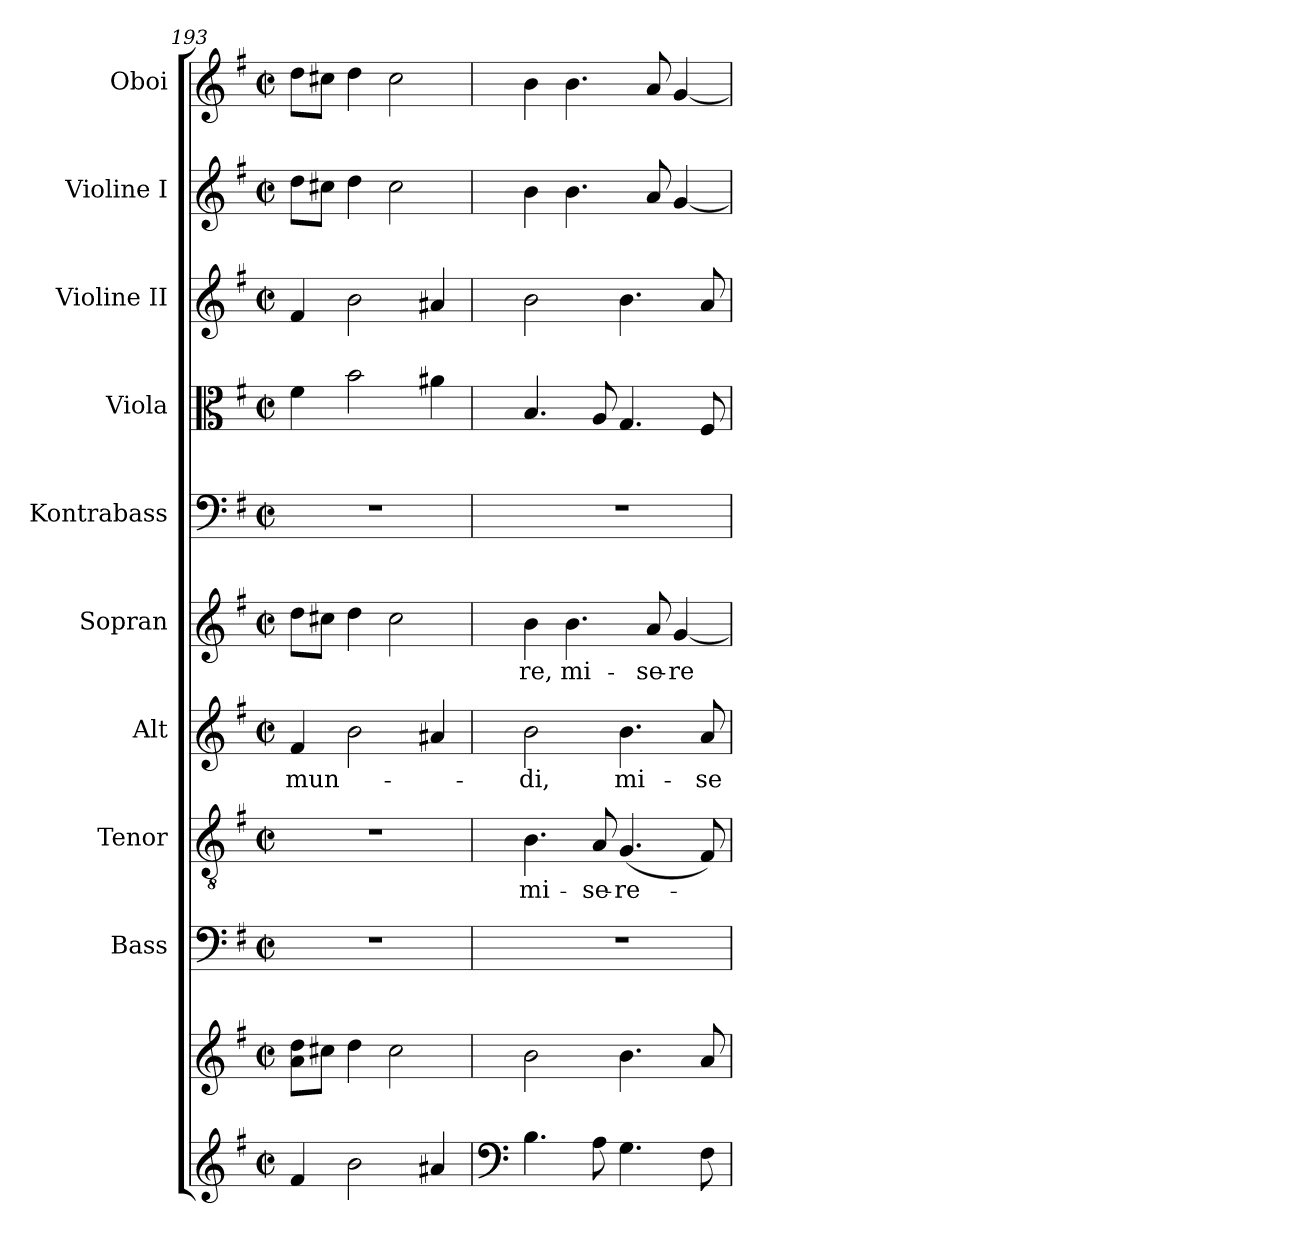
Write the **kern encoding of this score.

**kern	**kern	**kern	**kern	**text	**kern	**text	**kern	**text	**kern	**kern	**kern	**kern	**kern
*part10	*part10	*part9	*part8	*part8	*part7	*part7	*part6	*part6	*part5	*part4	*part3	*part2	*part1
*staff11	*staff10	*staff9	*staff8	*staff8	*staff7	*staff7	*staff6	*staff6	*staff5	*staff4	*staff3	*staff2	*staff1
*	*	*I"Bass	*I"Tenor	*	*I"Alt	*	*I"Sopran	*	*I"Kontrabass	*I"Viola	*I"Violine II	*I"Violine I	*I"Oboi
*	*	*I'B.	*I'T.	*	*I'A.	*	*I'S.	*	*I'Kb.	*I'Vla.	*I'Vl. II	*I'Vl. I	*I'Ob.
!!LO:PB:g=z
*clefG2	*clefG2	*clefF4	*clefGv2	*	*clefG2	*	*clefG2	*	*clefF4	*clefC3	*clefG2	*clefG2	*clefG2
*	*	*	*	*	*	*	*	*	*ITrd7c12	*	*	*	*
*k[f#]	*k[f#]	*k[f#]	*k[f#]	*	*k[f#]	*	*k[f#]	*	*k[f#]	*k[f#]	*k[f#]	*k[f#]	*k[f#]
*G:	*G:	*G:	*G:	*	*G:	*	*G:	*	*G:	*G:	*G:	*G:	*G:
*M2/2	*M2/2	*M2/2	*M2/2	*	*M2/2	*	*M2/2	*	*M2/2	*M2/2	*M2/2	*M2/2	*M2/2
*met(c|)	*met(c|)	*met(c|)	*met(c|)	*	*met(c|)	*	*met(c|)	*	*met(c|)	*met(c|)	*met(c|)	*met(c|)	*met(c|)
=193	=193	=193	=193	=193	=193	=193	=193	=193	=193	=193	=193	=193	=193
!	!	!	!	!	!	!LO:LY:b	!	!	!	!	!	!	!
4f#/	8a\ 8dd\L	1r	1r	.	4f#/	mun-	8dd\L	.	1r	4f#\	4f#/	8dd\L	8dd\L
.	8cc#X\J	.	.	.	.	.	8cc#X\J	.	.	.	.	8cc#X\J	8cc#X\J
2b\	4dd\	.	.	.	2b\	.	4dd\	.	.	2b\	2b\	4dd\	4dd\
.	2cc#\	.	.	.	.	.	2cc#\	.	.	.	.	2cc#\	2cc#\
4a#X/	.	.	.	.	4a#X/	.	.	.	.	4a#X\	4a#X/	.	.
=194	=194	=194	=194	=194	=194	=194	=194	=194	=194	=194	=194	=194	=194
*clefF4	*	*	*	*	*	*	*	*	*	*	*	*	*
!	!	!	!	!LO:LY:b	!	!LO:LY:b	!	!LO:LY:b	!	!	!	!	!
4.B\	2b\	1r	4.B\	mi-	2b\	-di,	4b\	-re,	1r	4.B/	2b\	4b\	4b\
!	!	!	!	!	!	!	!	!LO:LY:b	!	!	!	!	!
.	.	.	.	.	.	.	4.b\	mi-	.	.	.	4.b\	4.b\
!	!	!	!	!LO:LY:b	!	!	!	!	!	!	!	!	!
8A\	.	.	8A/	-se-	.	.	.	.	.	8A/	.	.	.
!	!	!	!	!LO:LY:b	!	!LO:LY:b	!	!	!	!	!	!	!
4.G\	4.b\	.	(<4.G/	-re-	4.b\	mi-	.	.	.	4.G/	4.b\	.	.
!	!	!	!	!	!	!	!	!LO:LY:b	!	!	!	!	!
.	.	.	.	.	.	.	8a/	-se-	.	.	.	8a/	8a/
!	!	!	!	!	!	!	!	!LO:LY:b	!	!	!	!	!
.	.	.	.	.	.	.	[4g/	-re-	.	.	.	[4g/	[4g/
!	!	!	!	!	!	!LO:LY:b	!	!	!	!	!	!	!
8F#\	8a/	.	8F#/)	.	8a/	-se-	.	.	.	8F#/	8a/	.	.
=	=	=	=	=	=	=	=	=	=	=	=	=	=
*-	*-	*-	*-	*-	*-	*-	*-	*-	*-	*-	*-	*-	*-
